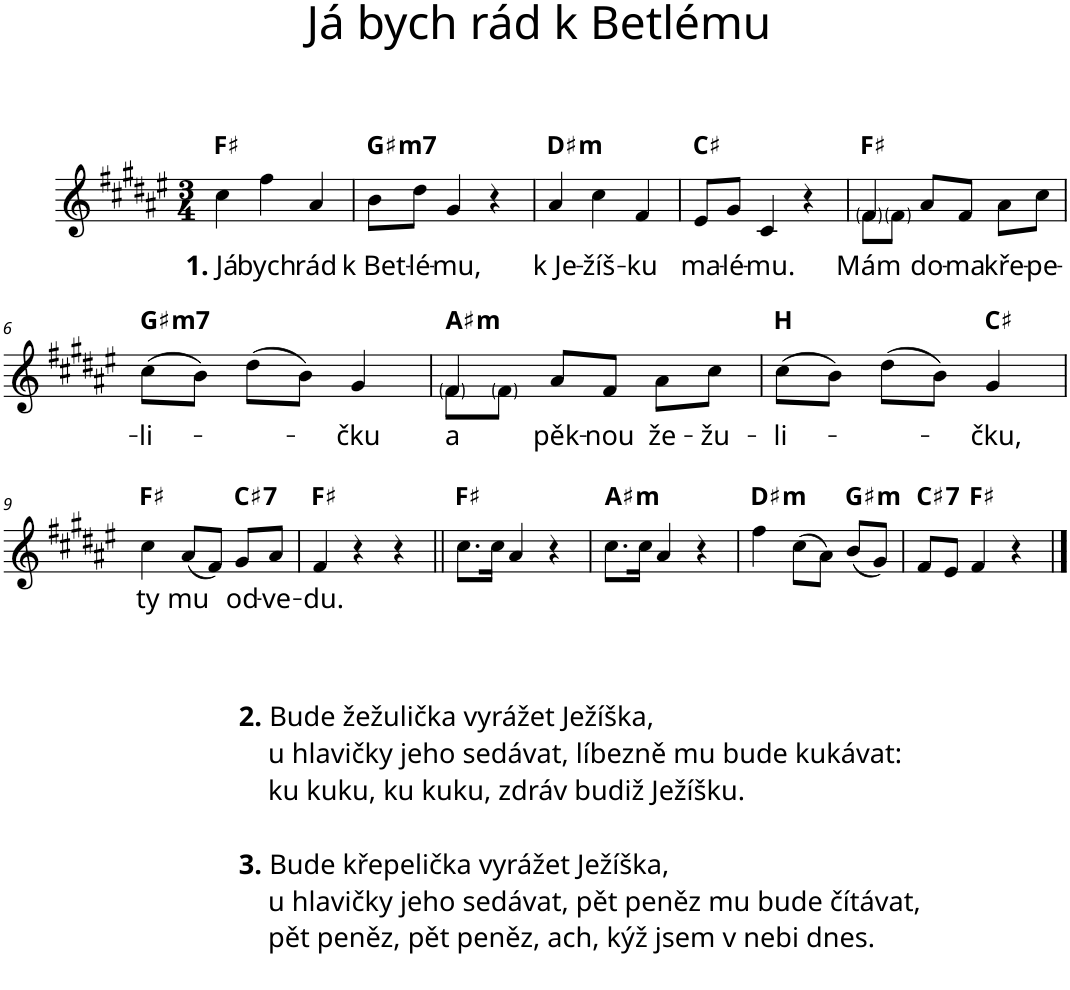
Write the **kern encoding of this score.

**kern	**text	**harte
*part1	*part1	*part1
*staff1	*staff1	*
*I"Piano	*	*
*I'Pno.	*	*
*clefG2	*	*
*k[f#c#g#d#a#e#]	*	*
*M3/4	*	*
=1	=1	=1
!	!LO:LY:b	!
4cc#\	1. Já	F#:maj
!	!LO:LY:b	!
4ff#\	bych	.
!	!LO:LY:b	!
4a#/	rád	.
=2	=2	=2
!	!LO:LY:b	!LO:H:kt=m7
8b\L	k Bet-	G#:min7
!	!LO:LY:b	!
8dd#\J	-lé-	.
!	!LO:LY:b	!
4g#/	-mu,	.
4r	.	.
=3	=3	=3
!	!LO:LY:b	!LO:H:kt=m
4a#/	k Je-	D#:min
!	!LO:LY:b	!
4cc#\	-žíš-	.
!	!LO:LY:b	!
4f#/	-ku	.
=4	=4	=4
!	!LO:LY:b	!
8e#/L	ma-	C#:maj
!	!LO:LY:b	!
8g#/J	-lé-	.
!	!LO:LY:b	!
4c#/	-mu.	.
4r	.	.
=5	=5	=5
!	!LO:LY:b	!
*^	*	*
4f#/	8f#\L	Mám	F#:maj
.	8f#\J	.	.
!	!	!LO:LY:b	!
8a#/L	2ryy	do-	.
!	!	!LO:LY:b	!
8f#/J	.	-ma	.
!	!	!LO:LY:b	!
8a#\L	.	kře-	.
!	!	!LO:LY:b	!
8cc#\J	.	-pe-	.
*v	*v	*	*
!!LO:LB:g=z
=6	=6	=6
!	!LO:LY:b	!LO:H:kt=m7
(8cc#\L	-li-	G#:min7
8b\J)	.	.
(8dd#\L	.	.
8b\J)	.	.
!	!LO:LY:b	!
4g#/	-čku	.
=7	=7	=7
!	!LO:LY:b	!LO:H:kt=m
*^	*	*
4f#/	8f#\L	a	A#:min
.	8f#\J	.	.
!	!	!LO:LY:b	!
8a#/L	2ryy	pěk-	.
!	!	!LO:LY:b	!
8f#/J	.	-nou	.
!	!	!LO:LY:b	!
8a#\L	.	že-	.
!	!	!LO:LY:b	!
8cc#\J	.	-žu-	.
*v	*v	*	*
=8	=8	=8
!	!LO:LY:b	!
(8cc#\L	-li-	B:maj
8b\J)	.	.
(8dd#\L	.	.
8b\J)	.	.
!	!LO:LY:b	!
4g#/	-čku,	C#:maj
!!LO:LB:g=z
=9	=9	=9
!	!LO:LY:b	!
4cc#\	ty	F#:maj
!	!LO:LY:b	!
(8a#/L	mu	.
8f#/J)	.	.
!	!LO:LY:b	!LO:H:kt=7
8g#/L	od-	C#:7
!	!LO:LY:b	!
8a#/J	-ve-	.
=10	=10	=10
!	!LO:LY:b	!
4f#/	-du.	F#:maj
4r	.	.
4r	.	.
=11||	=11||	=11||
8.cc#\L	.	F#:maj
16cc#\Jk	.	.
4a#/	.	.
4r	.	.
=12	=12	=12
!	!	!LO:H:kt=m
8.cc#\L	.	A#:min
16cc#\Jk	.	.
4a#/	.	.
4r	.	.
=13	=13	=13
!	!	!LO:H:kt=m
4ff#\	.	D#:min
(8cc#\L	.	.
8a#\J)	.	.
!	!	!LO:H:kt=m
(8b/L	.	G#:min
8g#/J)	.	.
=14	=14	=14
!	!	!LO:H:kt=7
8f#/L	.	C#:7
8e#/J	.	.
4f#/	.	F#:maj
4r	.	.
==	==	==
*-	*-	*-
